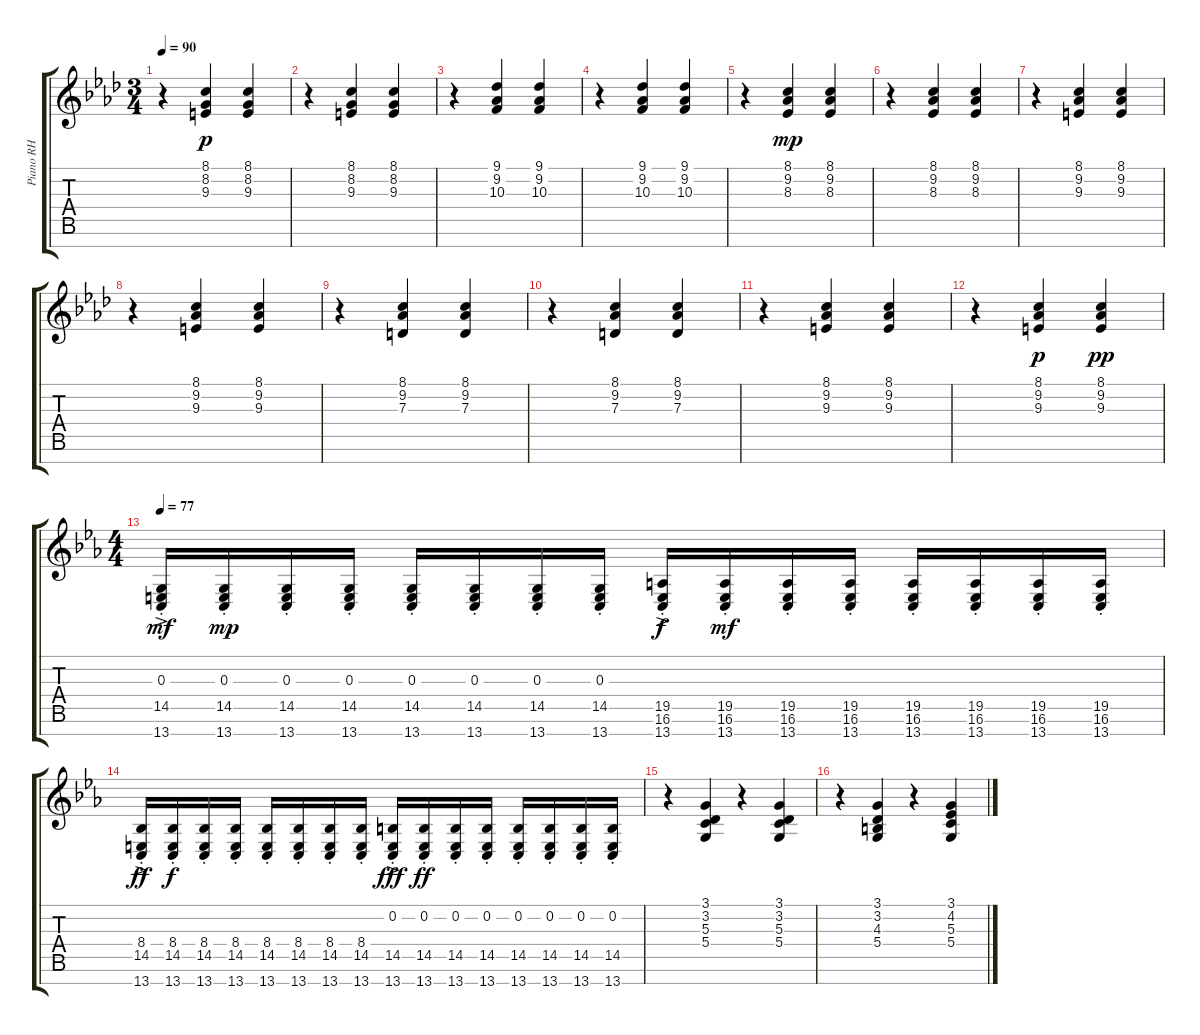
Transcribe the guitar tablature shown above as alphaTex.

\track ("Piano RH" "Piano RH") {instrument acousticgrandpiano}
\staff {score tabs}
\tuning (E4 B3 G3 D3 D2 C2 B1) {hide}
\ts (3 4)
\tempo 90
\clef g2
\ks ab
r.4{dy p} (8.1 8.2 9.3).4 (8.1 8.2 9.3).4 |
r.4 (8.1 8.2 9.3).4 (8.1 8.2 9.3).4 |
r.4 (9.1 9.2 10.3).4 (9.1 9.2 10.3).4 |
r.4 (9.1 9.2 10.3).4 (9.1 9.2 10.3).4 |
r.4 (8.1 9.2 8.3).4{dy mp} (8.1 9.2 8.3).4 |
r.4 (8.1 9.2 8.3).4 (8.1 9.2 8.3).4 |
r.4 (8.1 9.2 9.3).4 (8.1 9.2 9.3).4 |
r.4 (8.1 9.2 9.3).4 (8.1 9.2 9.3).4 |
r.4 (8.1 9.2 7.3).4 (8.1 9.2 7.3).4 |
r.4 (8.1 9.2 7.3).4 (8.1 9.2 7.3).4 |
r.4 (8.1 9.2 9.3).4 (8.1 9.2 9.3).4 |
r.4 (8.1 9.2 9.3).4{dy p} (8.1 9.2 9.3).4{dy pp} |
\ts (4 4)
\tempo 77
\ks eb
(0.3{ac st} 14.5{ac st} 13.7{ac st}).16{dy mf} (0.3{st} 14.5{st} 13.7{st}).16{dy mp} (0.3{st} 14.5{st} 13.7{st}).16 (0.3{st} 14.5{st} 13.7{st}).16 (0.3{st} 14.5{st} 13.7{st}).16 (0.3{st} 14.5{st} 13.7{st}).16 (0.3{st} 14.5{st} 13.7{st}).16 (0.3{st} 14.5{st} 13.7{st}).16 (19.5{ac st} 16.6{ac st} 13.7{ac st}).16{dy f} (19.5{st} 16.6{st} 13.7{st}).16{dy mf} (19.5{st} 16.6{st} 13.7{st}).16 (19.5{st} 16.6{st} 13.7{st}).16 (19.5{st} 16.6{st} 13.7{st}).16 (19.5{st} 16.6{st} 13.7{st}).16 (19.5{st} 16.6{st} 13.7{st}).16 (19.5{st} 16.6{st} 13.7{st}).16 |
(8.4{ac st} 14.5{ac st} 13.7{ac st}).16{dy ff} (8.4{st} 14.5{st} 13.7{st}).16{dy f} (8.4{st} 14.5{st} 13.7{st}).16 (8.4{st} 14.5{st} 13.7{st}).16 (8.4{st} 14.5{st} 13.7{st}).16 (8.4{st} 14.5{st} 13.7{st}).16 (8.4{st} 14.5{st} 13.7{st}).16 (8.4{st} 14.5{st} 13.7{st}).16 (0.2{ac st} 14.5{ac st} 13.7{ac st}).16{dy fff} (0.2{st} 14.5{st} 13.7{st}).16{dy ff} (0.2{st} 14.5{st} 13.7{st}).16 (0.2{st} 14.5{st} 13.7{st}).16 (0.2{st} 14.5{st} 13.7{st}).16 (0.2{st} 14.5{st} 13.7{st}).16 (0.2{st} 14.5{st} 13.7{st}).16 (0.2{st} 14.5{st} 13.7{st}).16 |
r.4 (3.1 3.2 5.3 5.4).4 r.4 (3.1 3.2 5.3 5.4).4 |
r.4 (3.1 3.2 4.3 5.4).4 r.4 (3.1 4.2 5.3 5.4).4
